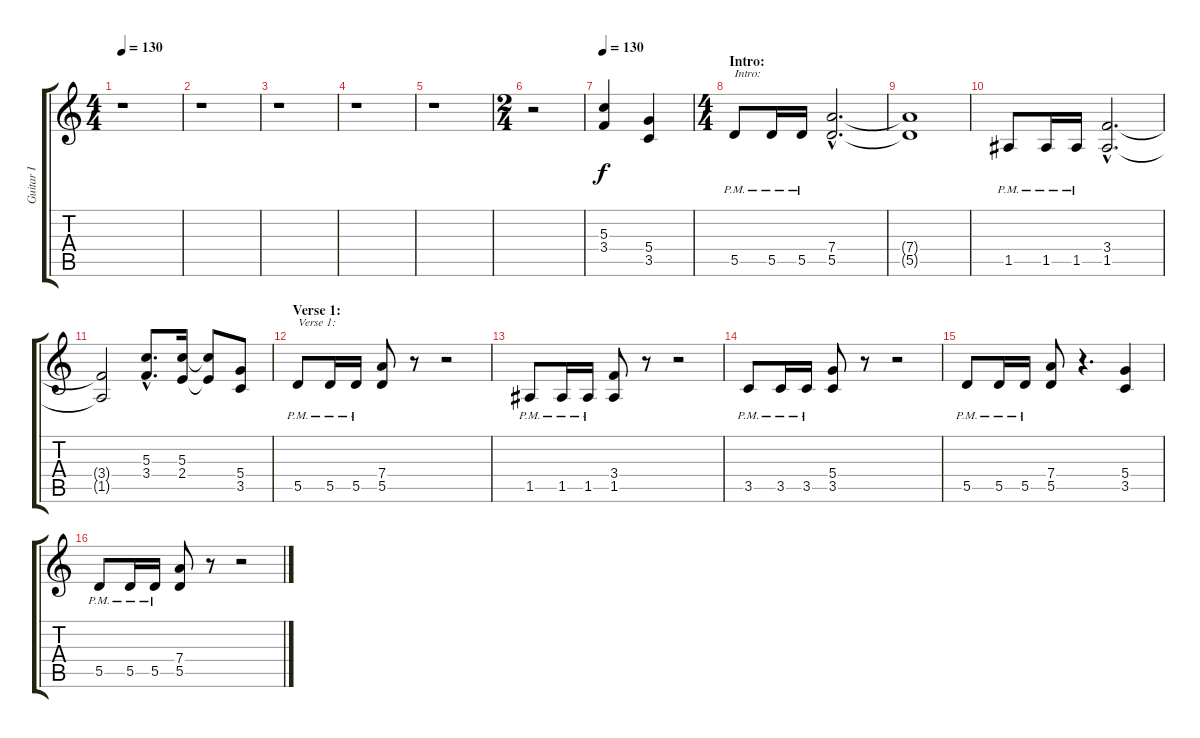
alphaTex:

\track ("Guitar I" "Guitar I") {instrument distortionguitar}
\staff {score tabs}
\tuning (E4 B3 G3 D3 A2 E2) {hide}
\ts (4 4)
\tempo 130
\clef g2
\ks c
r.1{dy f} |
r.1 |
r.1 |
r.1 |
r.1 |
\ts (2 4)
r.2 |
\tempo 130
(5.3 3.4).4 (5.4 3.5).4 |
\ts (4 4)
\section ("" "Intro:")
5.5{pm}.8{txt "Intro:"} 5.5{pm}.16 5.5{pm}.16 (7.4{hac} 5.5{hac}).2{d} |
(7.4{t} 5.5{t}).1 |
1.5{pm}.8 1.5{pm}.16 1.5{pm}.16 (3.4{hac} 1.5{hac}).2{d} |
(3.4{t} 1.5{t}).2 (5.3{hac} 3.4{hac}).8{d} (5.3 2.4).16 (5.3{t} 2.4{t}).8 (5.4 3.5).8 |
\section ("" "Verse 1:")
5.5{pm}.8{txt "Verse 1:"} 5.5{pm}.16 5.5{pm}.16 (7.4 5.5).8 r.8 r.2 |
1.5{pm}.8 1.5{pm}.16 1.5{pm}.16 (3.4 1.5).8 r.8 r.2 |
3.5{pm}.8 3.5{pm}.16 3.5{pm}.16 (5.4 3.5).8 r.8 r.2 |
5.5{pm}.8 5.5{pm}.16 5.5{pm}.16 (7.4 5.5).8 r.4{d} (5.4 3.5).4 |
5.5{pm}.8 5.5{pm}.16 5.5{pm}.16 (7.4 5.5).8 r.8 r.2
